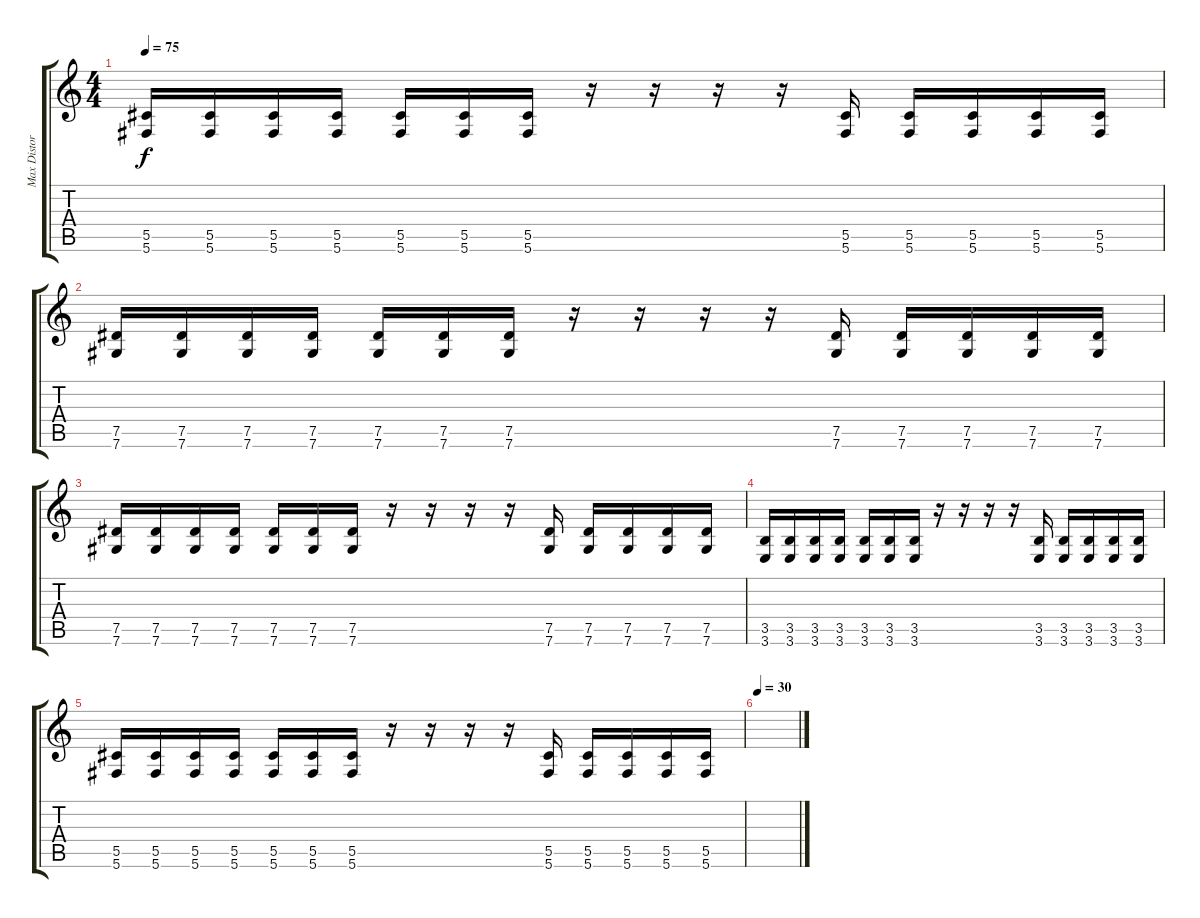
\track ("Max Distorsion" "Max Distor") {instrument overdrivenguitar}
\staff {score tabs}
\tuning (Eb4 Bb3 Gb3 Db3 Ab2 Db2) {hide}
\ts (4 4)
\tempo 75
\clef g2
\ks c
(5.5 5.6).16{dy f} (5.5 5.6).16 (5.5 5.6).16 (5.5 5.6).16 (5.5 5.6).16 (5.5 5.6).16 (5.5 5.6).16 r.16 r.16 r.16 r.16 (5.5 5.6).16 (5.5 5.6).16 (5.5 5.6).16 (5.5 5.6).16 (5.5 5.6).16 |
(7.5 7.6).16 (7.5 7.6).16 (7.5 7.6).16 (7.5 7.6).16 (7.5 7.6).16 (7.5 7.6).16 (7.5 7.6).16 r.16 r.16 r.16 r.16 (7.5 7.6).16 (7.5 7.6).16 (7.5 7.6).16 (7.5 7.6).16 (7.5 7.6).16 |
(7.5 7.6).16 (7.5 7.6).16 (7.5 7.6).16 (7.5 7.6).16 (7.5 7.6).16 (7.5 7.6).16 (7.5 7.6).16 r.16 r.16 r.16 r.16 (7.5 7.6).16 (7.5 7.6).16 (7.5 7.6).16 (7.5 7.6).16 (7.5 7.6).16 |
(3.5 3.6).16 (3.5 3.6).16 (3.5 3.6).16 (3.5 3.6).16 (3.5 3.6).16 (3.5 3.6).16 (3.5 3.6).16 r.16 r.16 r.16 r.16 (3.5 3.6).16 (3.5 3.6).16 (3.5 3.6).16 (3.5 3.6).16 (3.5 3.6).16 |
(5.5 5.6).16 (5.5 5.6).16 (5.5 5.6).16 (5.5 5.6).16 (5.5 5.6).16 (5.5 5.6).16 (5.5 5.6).16 r.16 r.16 r.16 r.16 (5.5 5.6).16 (5.5 5.6).16 (5.5 5.6).16 (5.5 5.6).16 (5.5 5.6).16 |
\tempo 30
